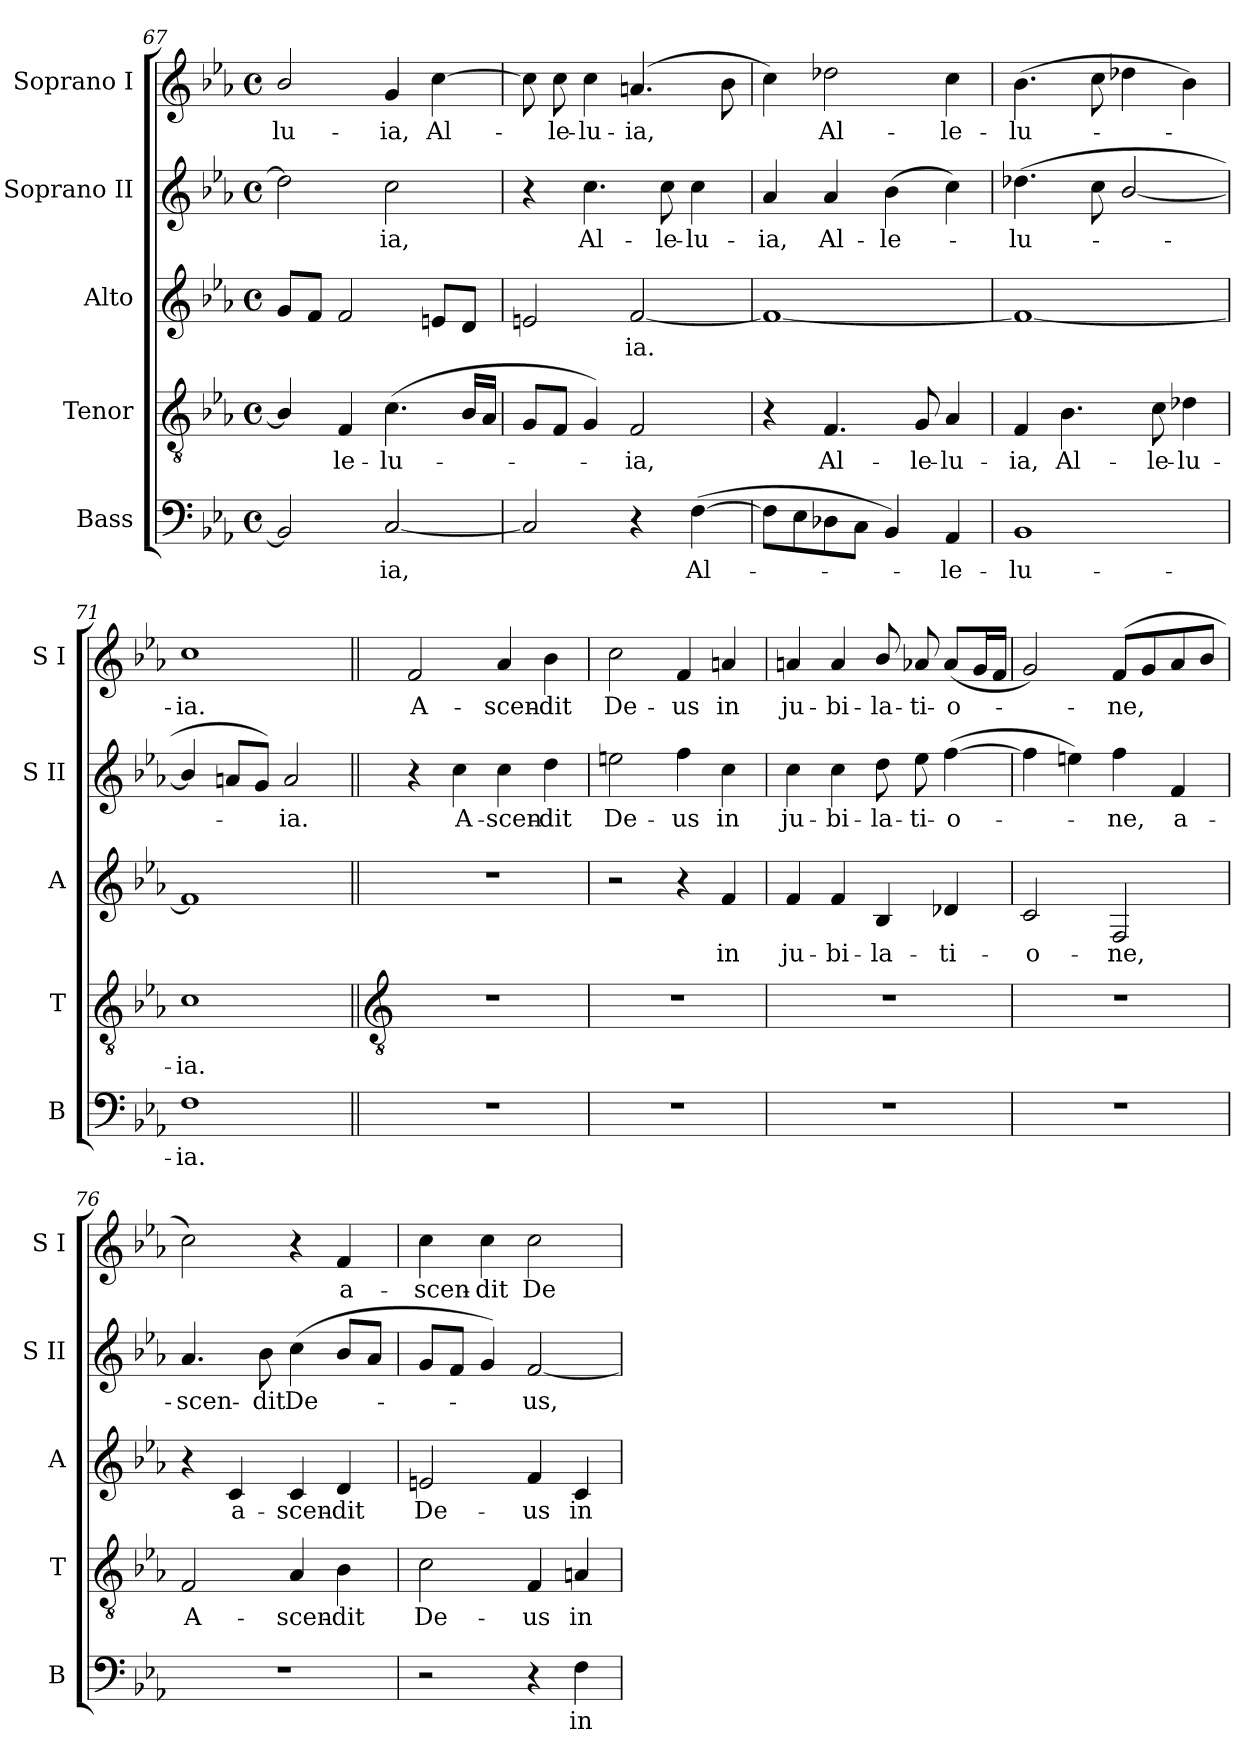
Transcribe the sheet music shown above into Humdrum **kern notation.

**kern	**text	**kern	**text	**kern	**text	**kern	**text	**kern	**text
*part5	*part5	*part4	*part4	*part3	*part3	*part2	*part2	*part1	*part1
*staff5	*staff5	*staff4	*staff4	*staff3	*staff3	*staff2	*staff2	*staff1	*staff1
*I"Bass	*	*I"Tenor	*	*I"Alto	*	*I"Soprano II	*	*I"Soprano I	*
*I'B	*	*I'T	*	*I'A	*	*I'S II	*	*I'S I	*
*clefF4	*	*clefGv2	*	*clefG2	*	*clefG2	*	*clefG2	*
*k[b-e-a-]	*	*k[b-e-a-]	*	*k[b-e-a-]	*	*k[b-e-a-]	*	*k[b-e-a-]	*
*E-:	*	*E-:	*	*E-:	*	*E-:	*	*E-:	*
*M4/4	*	*M4/4	*	*M4/4	*	*M4/4	*	*M4/4	*
*met(c)	*	*met(c)	*	*met(c)	*	*met(c)	*	*met(c)	*
=67	=67	=67	=67	=67	=67	=67	=67	=67	=67
!	!	!	!	!	!	!	!	!	!LO:LY:b
2BB-]	.	4B-/]	.	8gL	.	2dd-]	.	2b-/	-lu-
.	.	.	.	8fJ	.	.	.	.	.
!	!	!	!LO:LY:b	!	!	!	!	!	!
.	.	4F	le-	2f	.	.	.	.	.
!	!LO:LY:b	!	!LO:LY:b	!	!	!	!LO:LY:b	!	!LO:LY:b
[2C	ia,	(<4.c	-lu-	.	.	2cc	ia,	4g	-ia,
!	!	!	!	!	!	!	!	!	!LO:LY:b
.	.	.	.	8enL	.	.	.	[4cc	Al-
.	.	16B-LL	.	8dJ	.	.	.	.	.
.	.	16A-JJ	.	.	.	.	.	.	.
=68	=68	=68	=68	=68	=68	=68	=68	=68	=68
2C]	.	8GL	.	2en	.	4r	.	8cc]	.
!	!	!	!	!	!	!	!	!	!LO:LY:b
.	.	8FJ	.	.	.	.	.	8cc	le-
!	!	!	!	!	!	!	!LO:LY:b	!	!LO:LY:b
.	.	4G)	.	.	.	4.cc	Al-	4cc	-lu-
!	!	!	!LO:LY:b	!	!LO:LY:b	!	!	!	!LO:LY:b
4r	.	2F	ia,	[2f	ia.	.	.	(>4.an	-ia,
!	!	!	!	!	!	!	!LO:LY:b	!	!
.	.	.	.	.	.	8cc	-le-	.	.
!	!LO:LY:b	!	!	!	!	!	!LO:LY:b	!	!
(>[4F	Al-	.	.	.	.	4cc	-lu-	.	.
.	.	.	.	.	.	.	.	8b-	.
=69	=69	=69	=69	=69	=69	=69	=69	=69	=69
!	!	!	!	!	!	!	!LO:LY:b	!	!
8FL]	.	4r	.	1f_	.	4a-	-ia,	4cc)	.
8E-	.	.	.	.	.	.	.	.	.
!	!	!	!LO:LY:b	!	!	!	!LO:LY:b	!	!LO:LY:b
8D-X	.	4.F	Al-	.	.	4a-	Al-	2dd-X	Al-
8CJ	.	.	.	.	.	.	.	.	.
!	!	!	!	!	!	!	!LO:LY:b	!	!
4BB-)	.	.	.	.	.	(>4b-	-le-	.	.
!	!	!	!LO:LY:b	!	!	!	!	!	!
.	.	8G	-le-	.	.	.	.	.	.
!	!LO:LY:b	!	!LO:LY:b	!	!	!	!	!	!LO:LY:b
4AA-	le-	4A-	-lu-	.	.	4cc)	.	4cc	-le-
=70	=70	=70	=70	=70	=70	=70	=70	=70	=70
!	!LO:LY:b	!	!LO:LY:b	!	!	!	!LO:LY:b	!	!LO:LY:b
1BB-	-lu-	4F	-ia,	1f_	.	(<4.dd-X	lu-	(>4.b-	-lu-
!	!	!	!LO:LY:b	!	!	!	!	!	!
.	.	4.B-	Al-	.	.	.	.	.	.
.	.	.	.	.	.	8cc	.	8cc	.
.	.	.	.	.	.	[2b-/	.	4dd-X	.
!	!	!	!LO:LY:b	!	!	!	!	!	!
.	.	8c	-le-	.	.	.	.	.	.
!	!	!	!LO:LY:b	!	!	!	!	!	!
.	.	4d-X	-lu-	.	.	.	.	4b-)	.
=71	=71	=71	=71	=71	=71	=71	=71	=71	=71
!	!LO:LY:b	!	!LO:LY:b	!	!	!	!	!	!LO:LY:b
1F	-ia.	1c	-ia.	1f]	.	4b-/]	.	1cc	ia.
.	.	.	.	.	.	8anL	.	.	.
.	.	.	.	.	.	8gJ)	.	.	.
!	!	!	!	!	!	!	!LO:LY:b	!	!
.	.	.	.	.	.	2a	ia.	.	.
!!LO:LB:g=z
=72||	=72||	=72||	=72||	=72||	=72||	=72||	=72||	=72||	=72||
*	*	*clefGv2	*	*	*	*	*	*	*
!	!	!	!	!	!	!	!	!	!LO:LY:b
1r	.	1r	.	1r	.	4r	.	2f	A-
!	!	!	!	!	!	!	!LO:LY:b	!	!
.	.	.	.	.	.	4cc	A-	.	.
!	!	!	!	!	!	!	!LO:LY:b	!	!LO:LY:b
.	.	.	.	.	.	4cc	-scen-	4a-	-scen-
!	!	!	!	!	!	!	!LO:LY:b	!	!LO:LY:b
.	.	.	.	.	.	4dd	-dit	4b-	-dit
=73	=73	=73	=73	=73	=73	=73	=73	=73	=73
!	!	!	!	!	!	!	!LO:LY:b	!	!LO:LY:b
1r	.	1r	.	2r	.	2een	De-	2cc	De-
!	!	!	!	!	!	!	!LO:LY:b	!	!LO:LY:b
.	.	.	.	4r	.	4ff	-us	4f	-us
!	!	!	!	!	!LO:LY:b	!	!LO:LY:b	!	!LO:LY:b
.	.	.	.	4f	in	4cc	in	4an	in
=74	=74	=74	=74	=74	=74	=74	=74	=74	=74
!	!	!	!	!	!LO:LY:b	!	!LO:LY:b	!	!LO:LY:b
1r	.	1r	.	4f	ju-	4cc	ju-	4an	ju-
!	!	!	!	!	!LO:LY:b	!	!LO:LY:b	!	!LO:LY:b
.	.	.	.	4f	-bi-	4cc	-bi-	4a	-bi-
!	!	!	!	!	!LO:LY:b	!	!LO:LY:b	!	!LO:LY:b
.	.	.	.	4B-	-la-	8dd	-la-	8b-/	-la-
!	!	!	!	!	!	!	!LO:LY:b	!	!LO:LY:b
.	.	.	.	.	.	8ee-	-ti-	8a-X	-ti-
!	!	!	!	!	!LO:LY:b	!	!LO:LY:b	!	!LO:LY:b
.	.	.	.	4d-X	-ti-	(>[4ff	-o-	(<8a-L	-o-
.	.	.	.	.	.	.	.	16gL	.
.	.	.	.	.	.	.	.	16fJJ	.
=75	=75	=75	=75	=75	=75	=75	=75	=75	=75
!	!	!	!	!	!LO:LY:b	!	!	!	!
1r	.	1r	.	2c	-o-	4ff]	.	2g)	.
.	.	.	.	.	.	4een)	.	.	.
!	!	!	!	!	!LO:LY:b	!	!LO:LY:b	!	!LO:LY:b
.	.	.	.	2F	-ne,	4ff	ne,	(<8fL	ne,
.	.	.	.	.	.	.	.	8g	.
!	!	!	!	!	!	!	!LO:LY:b	!	!
.	.	.	.	.	.	4f	a-	8a-	.
.	.	.	.	.	.	.	.	8b-J	.
=76	=76	=76	=76	=76	=76	=76	=76	=76	=76
!	!	!	!LO:LY:b	!	!	!	!LO:LY:b	!	!
1r	.	2F	A-	4r	.	4.a-	-scen-	2cc)	.
!	!	!	!	!	!LO:LY:b	!	!	!	!
.	.	.	.	4c	a-	.	.	.	.
!	!	!	!	!	!	!	!LO:LY:b	!	!
.	.	.	.	.	.	8b-	-dit	.	.
!	!	!	!LO:LY:b	!	!LO:LY:b	!	!LO:LY:b	!	!
.	.	4A-	-scen-	4c	-scen-	(<4cc	De-	4r	.
!	!	!	!LO:LY:b	!	!LO:LY:b	!	!	!	!LO:LY:b
.	.	4B-	-dit	4d	-dit	8b-L	.	4f	a-
.	.	.	.	.	.	8a-J	.	.	.
=77	=77	=77	=77	=77	=77	=77	=77	=77	=77
!	!	!	!LO:LY:b	!	!LO:LY:b	!	!	!	!LO:LY:b
2r	.	2c	De-	2en	De-	8gL	.	4cc	-scen-
.	.	.	.	.	.	8fJ	.	.	.
!	!	!	!	!	!	!	!	!	!LO:LY:b
.	.	.	.	.	.	4g)	.	4cc	-dit
!	!	!	!LO:LY:b	!	!LO:LY:b	!	!LO:LY:b	!	!LO:LY:b
4r	.	4F	-us	4f	-us	[2f	us,	2cc	De-
!	!LO:LY:b	!	!LO:LY:b	!	!LO:LY:b	!	!	!	!
4F	in	4An	in	4c	in	.	.	.	.
=	=	=	=	=	=	=	=	=	=
*-	*-	*-	*-	*-	*-	*-	*-	*-	*-
